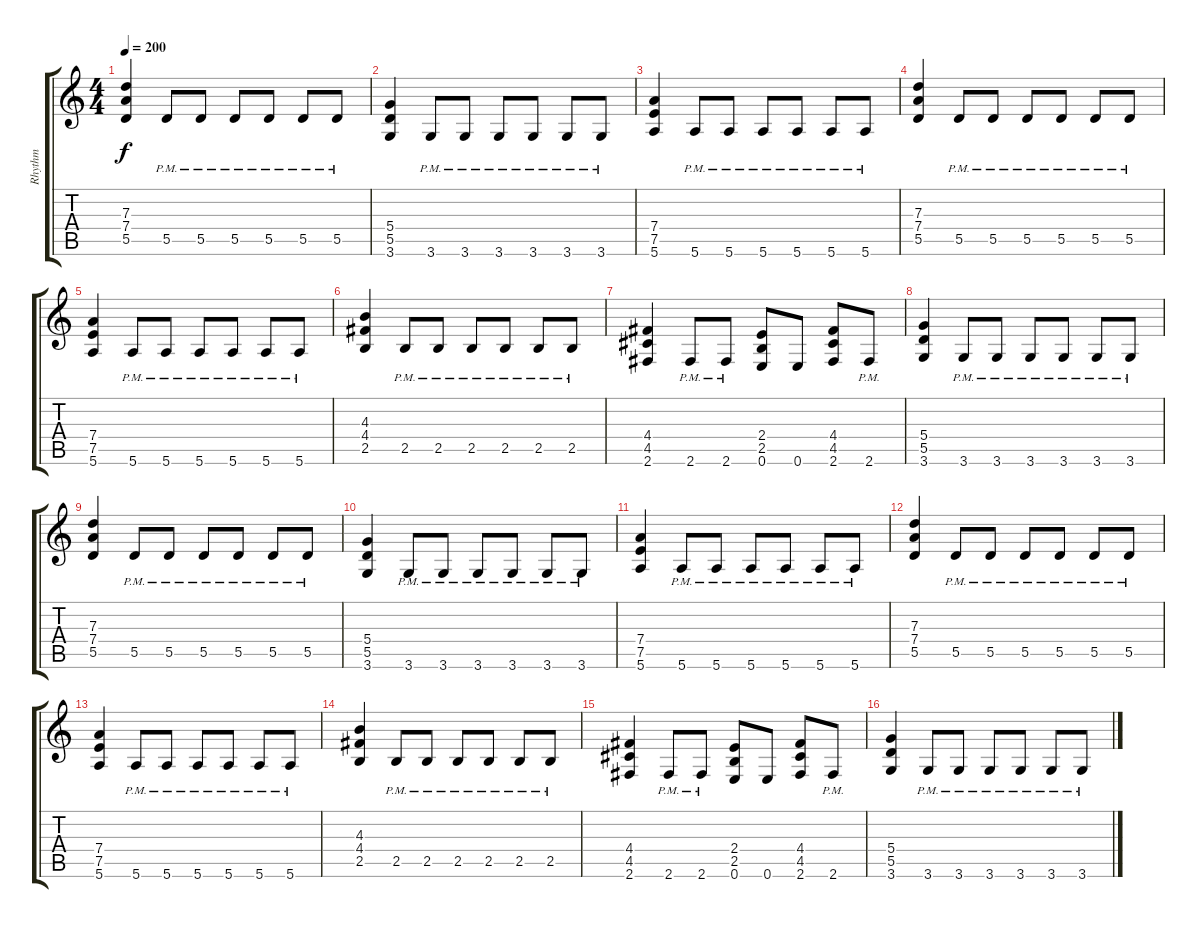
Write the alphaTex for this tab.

\track ("Rhythm" "Rhythm") {instrument distortionguitar}
\staff {score tabs}
\tuning (E4 B3 G3 D3 A2 E2) {hide}
\ts (4 4)
\tempo 200
\clef g2
\ks c
(7.3 7.4 5.5).4{dy f} 5.5{pm}.8 5.5{pm}.8 5.5{pm}.8 5.5{pm}.8 5.5{pm}.8 5.5{pm}.8 |
(5.4 5.5 3.6).4 3.6{pm}.8 3.6{pm}.8 3.6{pm}.8 3.6{pm}.8 3.6{pm}.8 3.6{pm}.8 |
(7.4 7.5 5.6).4 5.6{pm}.8 5.6{pm}.8 5.6{pm}.8 5.6{pm}.8 5.6{pm}.8 5.6{pm}.8 |
(7.3 7.4 5.5).4 5.5{pm}.8 5.5{pm}.8 5.5{pm}.8 5.5{pm}.8 5.5{pm}.8 5.5{pm}.8 |
(7.4 7.5 5.6).4 5.6{pm}.8 5.6{pm}.8 5.6{pm}.8 5.6{pm}.8 5.6{pm}.8 5.6{pm}.8 |
(4.3 4.4 2.5).4 2.5{pm}.8 2.5{pm}.8 2.5{pm}.8 2.5{pm}.8 2.5{pm}.8 2.5{pm}.8 |
(4.4 4.5 2.6).4 2.6{pm}.8 2.6{pm}.8 (2.4 2.5 0.6).8 0.6.8 (4.4 4.5 2.6).8 2.6{pm}.8 |
(5.4 5.5 3.6).4 3.6{pm}.8 3.6{pm}.8 3.6{pm}.8 3.6{pm}.8 3.6{pm}.8 3.6{pm}.8 |
(7.3 7.4 5.5).4 5.5{pm}.8 5.5{pm}.8 5.5{pm}.8 5.5{pm}.8 5.5{pm}.8 5.5{pm}.8 |
(5.4 5.5 3.6).4 3.6{pm}.8 3.6{pm}.8 3.6{pm}.8 3.6{pm}.8 3.6{pm}.8 3.6{pm}.8 |
(7.4 7.5 5.6).4 5.6{pm}.8 5.6{pm}.8 5.6{pm}.8 5.6{pm}.8 5.6{pm}.8 5.6{pm}.8 |
(7.3 7.4 5.5).4 5.5{pm}.8 5.5{pm}.8 5.5{pm}.8 5.5{pm}.8 5.5{pm}.8 5.5{pm}.8 |
(7.4 7.5 5.6).4 5.6{pm}.8 5.6{pm}.8 5.6{pm}.8 5.6{pm}.8 5.6{pm}.8 5.6{pm}.8 |
(4.3 4.4 2.5).4 2.5{pm}.8 2.5{pm}.8 2.5{pm}.8 2.5{pm}.8 2.5{pm}.8 2.5{pm}.8 |
(4.4 4.5 2.6).4 2.6{pm}.8 2.6{pm}.8 (2.4 2.5 0.6).8 0.6.8 (4.4 4.5 2.6).8 2.6{pm}.8 |
(5.4 5.5 3.6).4 3.6{pm}.8 3.6{pm}.8 3.6{pm}.8 3.6{pm}.8 3.6{pm}.8 3.6{pm}.8
